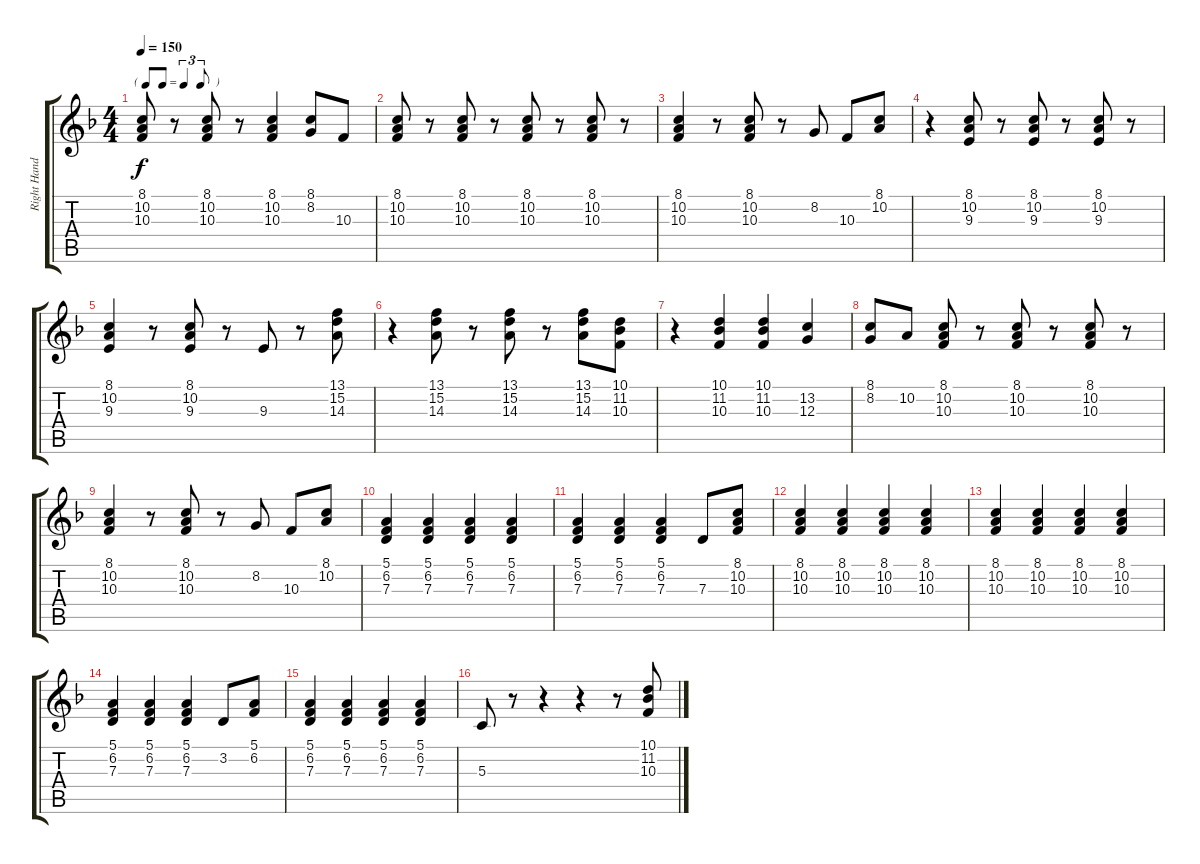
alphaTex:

\track ("Right Hand" "Right Hand") {instrument brightacousticpiano}
\staff {score tabs}
\tuning (E4 B3 G3 D3 A2 E2) {hide}
\ts (4 4)
\tf triplet8th
\tempo 150
\clef g2
\ks f
(8.1 10.2 10.3).8{dy f} r.8 (8.1 10.2 10.3).8 r.8 (8.1 10.2 10.3).4 (8.1 8.2).8 10.3.8 |
(8.1 10.2 10.3).8 r.8 (8.1 10.2 10.3).8 r.8 (8.1 10.2 10.3).8 r.8 (8.1 10.2 10.3).8 r.8 |
(8.1 10.2 10.3).4 r.8 (8.1 10.2 10.3).8 r.8 8.2.8 10.3.8 (8.1 10.2).8 |
r.4 (8.1 10.2 9.3).8 r.8 (8.1 10.2 9.3).8 r.8 (8.1 10.2 9.3).8 r.8 |
(8.1 10.2 9.3).4 r.8 (8.1 10.2 9.3).8 r.8 9.3.8 r.8 (13.1 15.2 14.3).8 |
r.4 (13.1 15.2 14.3).8 r.8 (13.1 15.2 14.3).8 r.8 (13.1 15.2 14.3).8 (10.1 11.2 10.3).8 |
r.4 (10.1 11.2 10.3).4 (10.1 11.2 10.3).4 (13.2 12.3).4 |
(8.1 8.2).8 10.2.8 (8.1 10.2 10.3).8 r.8 (8.1 10.2 10.3).8 r.8 (8.1 10.2 10.3).8 r.8 |
(8.1 10.2 10.3).4 r.8 (8.1 10.2 10.3).8 r.8 8.2.8 10.3.8 (8.1 10.2).8 |
(5.1 6.2 7.3).4 (5.1 6.2 7.3).4 (5.1 6.2 7.3).4 (5.1 6.2 7.3).4 |
(5.1 6.2 7.3).4 (5.1 6.2 7.3).4 (5.1 6.2 7.3).4 7.3.8 (8.1 10.2 10.3).8 |
(8.1 10.2 10.3).4 (8.1 10.2 10.3).4 (8.1 10.2 10.3).4 (8.1 10.2 10.3).4 |
(8.1 10.2 10.3).4 (8.1 10.2 10.3).4 (8.1 10.2 10.3).4 (8.1 10.2 10.3).4 |
(5.1 6.2 7.3).4 (5.1 6.2 7.3).4 (5.1 6.2 7.3).4 3.2.8 (5.1 6.2).8 |
(5.1 6.2 7.3).4 (5.1 6.2 7.3).4 (5.1 6.2 7.3).4 (5.1 6.2 7.3).4 |
5.3.8 r.8 r.4 r.4 r.8 (10.1 11.2 10.3).8
